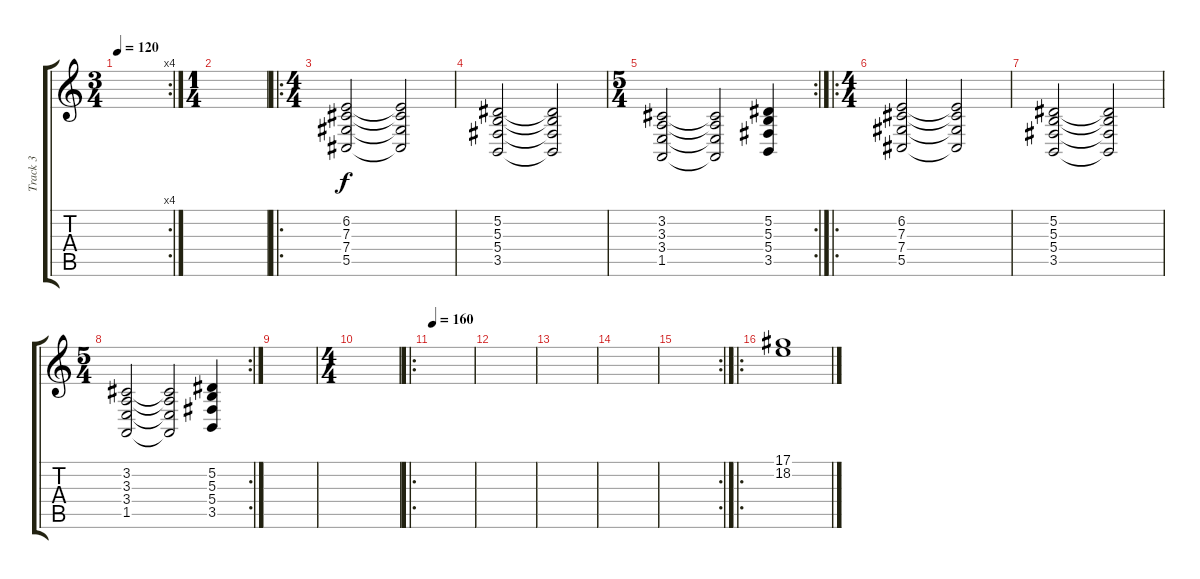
\track ("Track 3" "Track 3") {instrument pad4choir}
\staff {score tabs}
\tuning (Eb4 Bb3 Gb3 Db3 Ab2 Db2) {hide}
\rc 4
\ts (3 4)
\tempo 120
\clef g2
\ks c
|
\ts (1 4)
|
\ro
\ts (4 4)
(6.2 7.3 7.4 5.5).2 (6.2{t} 7.3{t} 7.4{t} 5.5{t}).2 |
(5.2 5.3 5.4 3.5).2 (5.2{t} 5.3{t} 5.4{t} 3.5{t}).2 |
\rc 2
\ts (5 4)
(3.2 3.3 3.4 1.5).2 (3.2{t} 3.3{t} 3.4{t} 1.5{t}).2 (5.2 5.3 5.4 3.5).4 |
\ro
\ts (4 4)
(6.2 7.3 7.4 5.5).2 (6.2{t} 7.3{t} 7.4{t} 5.5{t}).2 |
(5.2 5.3 5.4 3.5).2 (5.2{t} 5.3{t} 5.4{t} 3.5{t}).2 |
\rc 2
\ts (5 4)
(3.2 3.3 3.4 1.5).2 (3.2{t} 3.3{t} 3.4{t} 1.5{t}).2 (5.2 5.3 5.4 3.5).4 |
|
\ts (4 4)
|
\ro
\tempo 160
|
|
|
|
\rc 2
|
\ro
(17.1 18.2).1
